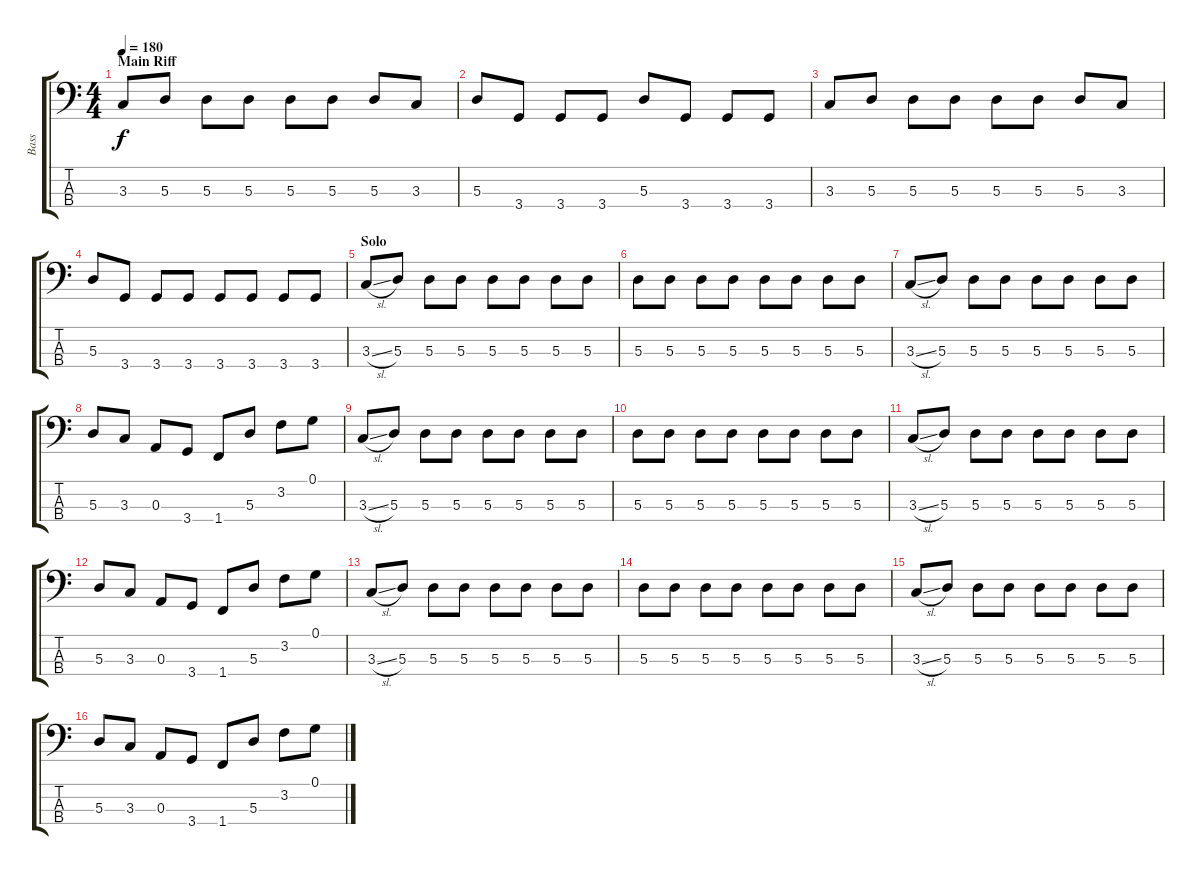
\track ("Bass" "Bass") {instrument electricbasspick}
\staff {score tabs}
\tuning (G2 D2 A1 E1) {hide}
\ts (4 4)
\section ("" "Main Riff")
\tempo 180
\clef f4
\ks c
3.3.8{dy f} 5.3.8 5.3.8 5.3.8 5.3.8 5.3.8 5.3.8 3.3.8 |
5.3.8 3.4.8 3.4.8 3.4.8 5.3.8 3.4.8 3.4.8 3.4.8 |
3.3.8 5.3.8 5.3.8 5.3.8 5.3.8 5.3.8 5.3.8 3.3.8 |
5.3.8 3.4.8 3.4.8 3.4.8 3.4.8 3.4.8 3.4.8 3.4.8 |
\section ("" "Solo")
3.3{sl}.8 5.3.8 5.3.8 5.3.8 5.3.8 5.3.8 5.3.8 5.3.8 |
5.3.8 5.3.8 5.3.8 5.3.8 5.3.8 5.3.8 5.3.8 5.3.8 |
3.3{sl}.8 5.3.8 5.3.8 5.3.8 5.3.8 5.3.8 5.3.8 5.3.8 |
5.3.8 3.3.8 0.3.8 3.4.8 1.4.8 5.3.8 3.2.8 0.1.8 |
3.3{sl}.8 5.3.8 5.3.8 5.3.8 5.3.8 5.3.8 5.3.8 5.3.8 |
5.3.8 5.3.8 5.3.8 5.3.8 5.3.8 5.3.8 5.3.8 5.3.8 |
3.3{sl}.8 5.3.8 5.3.8 5.3.8 5.3.8 5.3.8 5.3.8 5.3.8 |
5.3.8 3.3.8 0.3.8 3.4.8 1.4.8 5.3.8 3.2.8 0.1.8 |
3.3{sl}.8 5.3.8 5.3.8 5.3.8 5.3.8 5.3.8 5.3.8 5.3.8 |
5.3.8 5.3.8 5.3.8 5.3.8 5.3.8 5.3.8 5.3.8 5.3.8 |
3.3{sl}.8 5.3.8 5.3.8 5.3.8 5.3.8 5.3.8 5.3.8 5.3.8 |
5.3.8 3.3.8 0.3.8 3.4.8 1.4.8 5.3.8 3.2.8 0.1.8
